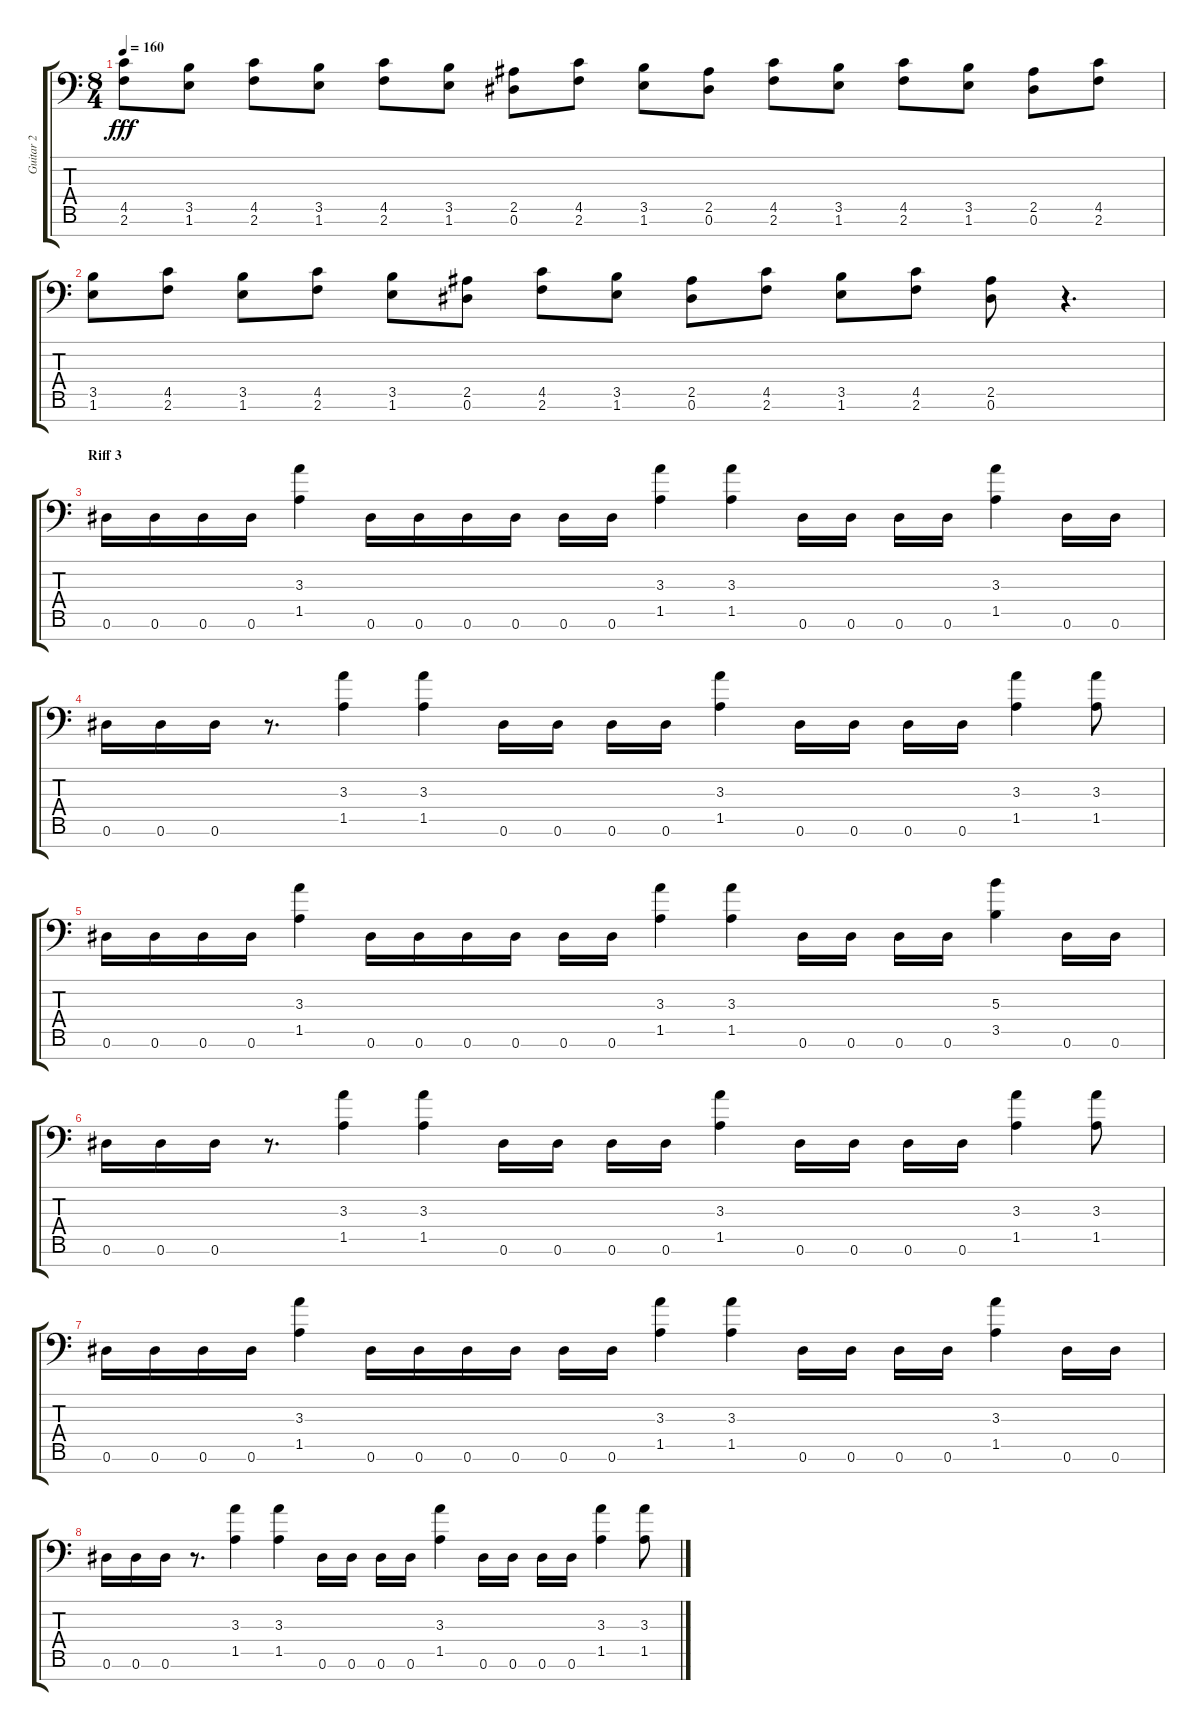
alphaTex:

\track ("Guitar 2" "Guitar 2") {instrument distortionguitar}
\staff {score tabs}
\tuning (Eb4 Bb3 Gb3 Db3 Ab2 Eb2 Bb1) {hide}
\ts (8 4)
\tempo 160
\clef f4
\ks c
(4.5 2.6).8{dy fff} (3.5 1.6).8 (4.5 2.6).8 (3.5 1.6).8 (4.5 2.6).8 (3.5 1.6).8 (2.5 0.6).8 (4.5 2.6).8 (3.5 1.6).8 (2.5 0.6).8 (4.5 2.6).8 (3.5 1.6).8 (4.5 2.6).8 (3.5 1.6).8 (2.5 0.6).8 (4.5 2.6).8 |
(3.5 1.6).8 (4.5 2.6).8 (3.5 1.6).8 (4.5 2.6).8 (3.5 1.6).8 (2.5 0.6).8 (4.5 2.6).8 (3.5 1.6).8 (2.5 0.6).8 (4.5 2.6).8 (3.5 1.6).8 (4.5 2.6).8 (2.5 0.6).8 r.4{d} |
\section ("" "Riff 3")
0.6.16 0.6.16 0.6.16 0.6.16 (3.3 1.5).4 0.6.16 0.6.16 0.6.16 0.6.16 0.6.16 0.6.16 (3.3 1.5).4 (3.3 1.5).4 0.6.16 0.6.16 0.6.16 0.6.16 (3.3 1.5).4 0.6.16 0.6.16 |
0.6.16 0.6.16 0.6.16 r.8{d} (3.3 1.5).4 (3.3 1.5).4 0.6.16 0.6.16 0.6.16 0.6.16 (3.3 1.5).4 0.6.16 0.6.16 0.6.16 0.6.16 (3.3 1.5).4 (3.3 1.5).8 |
0.6.16 0.6.16 0.6.16 0.6.16 (3.3 1.5).4 0.6.16 0.6.16 0.6.16 0.6.16 0.6.16 0.6.16 (3.3 1.5).4 (3.3 1.5).4 0.6.16 0.6.16 0.6.16 0.6.16 (5.3 3.5).4 0.6.16 0.6.16 |
0.6.16 0.6.16 0.6.16 r.8{d} (3.3 1.5).4 (3.3 1.5).4 0.6.16 0.6.16 0.6.16 0.6.16 (3.3 1.5).4 0.6.16 0.6.16 0.6.16 0.6.16 (3.3 1.5).4 (3.3 1.5).8 |
0.6.16 0.6.16 0.6.16 0.6.16 (3.3 1.5).4 0.6.16 0.6.16 0.6.16 0.6.16 0.6.16 0.6.16 (3.3 1.5).4 (3.3 1.5).4 0.6.16 0.6.16 0.6.16 0.6.16 (3.3 1.5).4 0.6.16 0.6.16 |
0.6.16 0.6.16 0.6.16 r.8{d} (3.3 1.5).4 (3.3 1.5).4 0.6.16 0.6.16 0.6.16 0.6.16 (3.3 1.5).4 0.6.16 0.6.16 0.6.16 0.6.16 (3.3 1.5).4 (3.3 1.5).8
